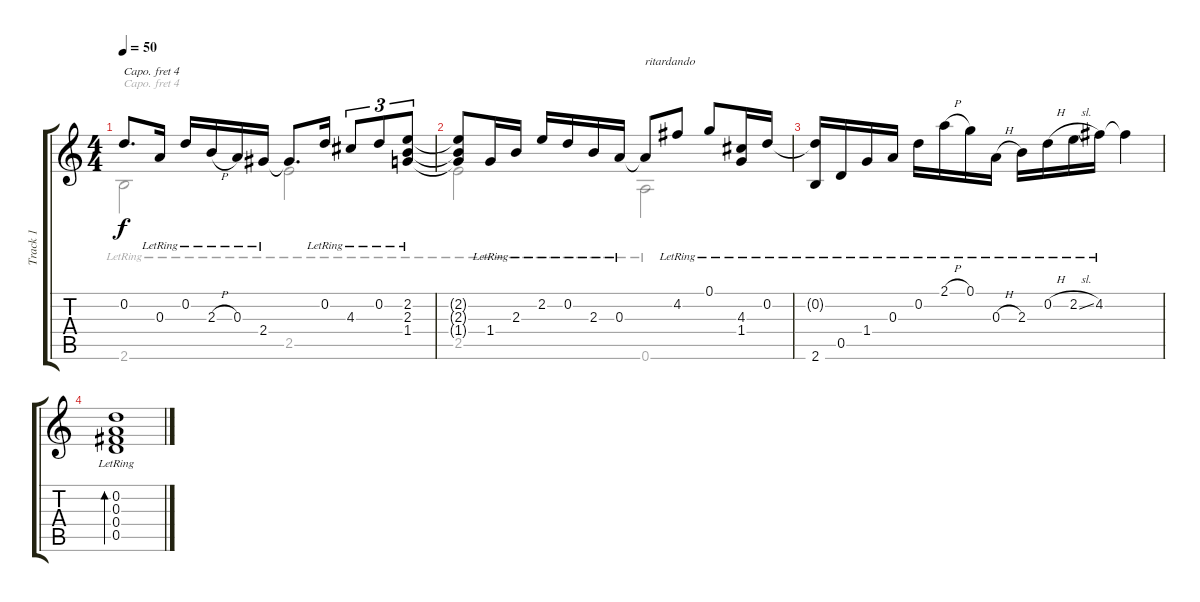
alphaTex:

\track ("Track 1" "Track 1") {instrument acousticguitarsteel}
\staff {score tabs}
\capo 4
\tuning (Eb4 Bb3 F3 D3 Bb2 F2) {hide}
\voice
\ts (4 4)
\tempo 50
\clef g2
\ks c
0.2{t}.8{d dy f} 0.3{lr}.16 0.2{lr}.16 2.3{h lr}.16 0.3{lr}.16 2.4{lr}.16 2.4{t}.8{d} 0.2{lr}.16 4.3{lr}.8{tu (3 2)} 0.2{lr}.8{tu (3 2)} (2.2{lr} 2.3{lr} 1.4{lr}).8{tu (3 2)} |
(2.2{t} 2.3{t} 1.4{t}).8 1.4{lr}.16 2.3{lr}.16 2.2{lr}.16 0.2{lr}.16 2.3{lr}.16 0.3{lr}.16 0.3{t}.8{txt "ritardando"} 4.2{lr}.8 0.1{lr}.8 (4.3{lr} 1.4{lr}).16 0.2{lr}.16 |
(0.2{t} 2.6{lr}).16 0.5{lr}.16 1.4{lr}.16 0.3{lr}.16 0.2{lr}.16 2.1{h lr}.16 0.1{lr}.16 0.3{h lr}.16 2.3{lr}.16 0.2{h lr}.16 2.2{sl lr}.16 4.2{lr}.16 4.2{t}.4 |
(0.2{lr} 0.3{lr} 0.4{lr} 0.5{lr}).1{bd 60}
\voice
\clef g2
\ottava regular
\simile none
\ks c
2.6{lr}.2{dy f} 2.5{lr}.2 |
2.5{lr}.2 0.6{lr}.2 |
|
